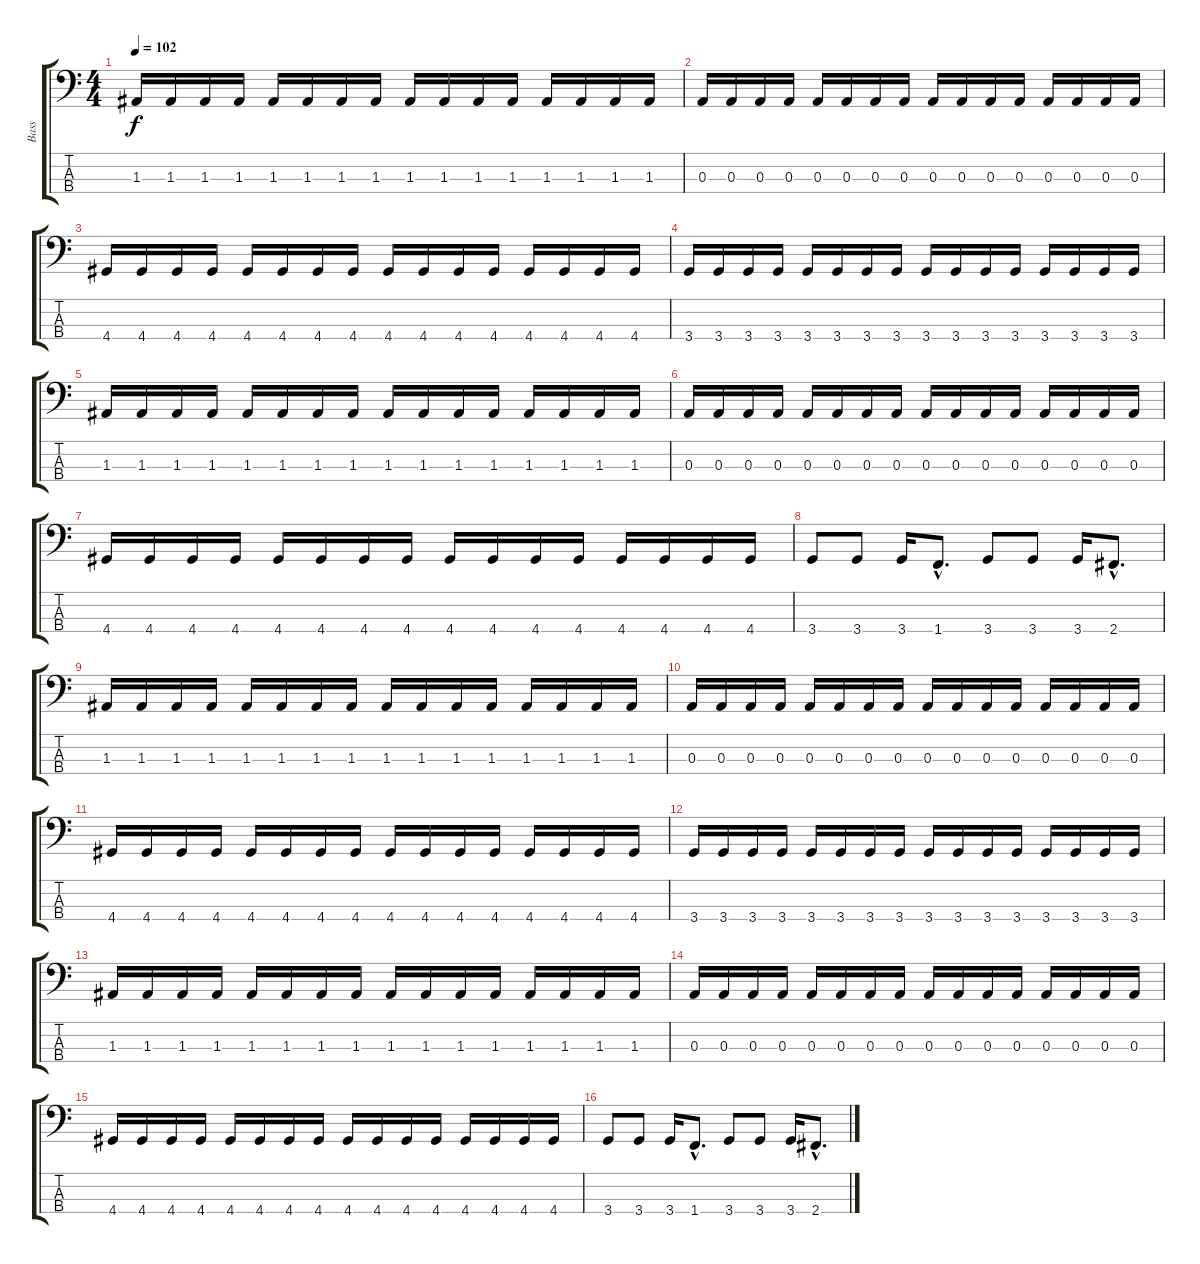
\track ("Bass" "Bass") {instrument electricbasspick}
\staff {score tabs}
\tuning (G2 D2 A1 E1) {hide}
\ts (4 4)
\tempo 102
\clef f4
\ks c
1.3.16{dy f instrument electricbasspick} 1.3.16 1.3.16 1.3.16 1.3.16 1.3.16 1.3.16 1.3.16 1.3.16 1.3.16 1.3.16 1.3.16 1.3.16 1.3.16 1.3.16 1.3.16 |
0.3.16 0.3.16 0.3.16 0.3.16 0.3.16 0.3.16 0.3.16 0.3.16 0.3.16 0.3.16 0.3.16 0.3.16 0.3.16 0.3.16 0.3.16 0.3.16 |
4.4.16 4.4.16 4.4.16 4.4.16 4.4.16 4.4.16 4.4.16 4.4.16 4.4.16 4.4.16 4.4.16 4.4.16 4.4.16 4.4.16 4.4.16 4.4.16 |
3.4.16 3.4.16 3.4.16 3.4.16 3.4.16 3.4.16 3.4.16 3.4.16 3.4.16 3.4.16 3.4.16 3.4.16 3.4.16 3.4.16 3.4.16 3.4.16 |
1.3.16 1.3.16 1.3.16 1.3.16 1.3.16 1.3.16 1.3.16 1.3.16 1.3.16 1.3.16 1.3.16 1.3.16 1.3.16 1.3.16 1.3.16 1.3.16 |
0.3.16 0.3.16 0.3.16 0.3.16 0.3.16 0.3.16 0.3.16 0.3.16 0.3.16 0.3.16 0.3.16 0.3.16 0.3.16 0.3.16 0.3.16 0.3.16 |
4.4.16 4.4.16 4.4.16 4.4.16 4.4.16 4.4.16 4.4.16 4.4.16 4.4.16 4.4.16 4.4.16 4.4.16 4.4.16 4.4.16 4.4.16 4.4.16 |
3.4.8 3.4.8 3.4.16 1.4{hac}.8{d} 3.4.8 3.4.8 3.4.16 2.4{hac}.8{d} |
1.3.16 1.3.16 1.3.16 1.3.16 1.3.16 1.3.16 1.3.16 1.3.16 1.3.16 1.3.16 1.3.16 1.3.16 1.3.16 1.3.16 1.3.16 1.3.16 |
0.3.16 0.3.16 0.3.16 0.3.16 0.3.16 0.3.16 0.3.16 0.3.16 0.3.16 0.3.16 0.3.16 0.3.16 0.3.16 0.3.16 0.3.16 0.3.16 |
4.4.16 4.4.16 4.4.16 4.4.16 4.4.16 4.4.16 4.4.16 4.4.16 4.4.16 4.4.16 4.4.16 4.4.16 4.4.16 4.4.16 4.4.16 4.4.16 |
3.4.16 3.4.16 3.4.16 3.4.16 3.4.16 3.4.16 3.4.16 3.4.16 3.4.16 3.4.16 3.4.16 3.4.16 3.4.16 3.4.16 3.4.16 3.4.16 |
1.3.16 1.3.16 1.3.16 1.3.16 1.3.16 1.3.16 1.3.16 1.3.16 1.3.16 1.3.16 1.3.16 1.3.16 1.3.16 1.3.16 1.3.16 1.3.16 |
0.3.16 0.3.16 0.3.16 0.3.16 0.3.16 0.3.16 0.3.16 0.3.16 0.3.16 0.3.16 0.3.16 0.3.16 0.3.16 0.3.16 0.3.16 0.3.16 |
4.4.16 4.4.16 4.4.16 4.4.16 4.4.16 4.4.16 4.4.16 4.4.16 4.4.16 4.4.16 4.4.16 4.4.16 4.4.16 4.4.16 4.4.16 4.4.16 |
3.4.8 3.4.8 3.4.16 1.4{hac}.8{d} 3.4.8 3.4.8 3.4.16 2.4{hac}.8{d}
